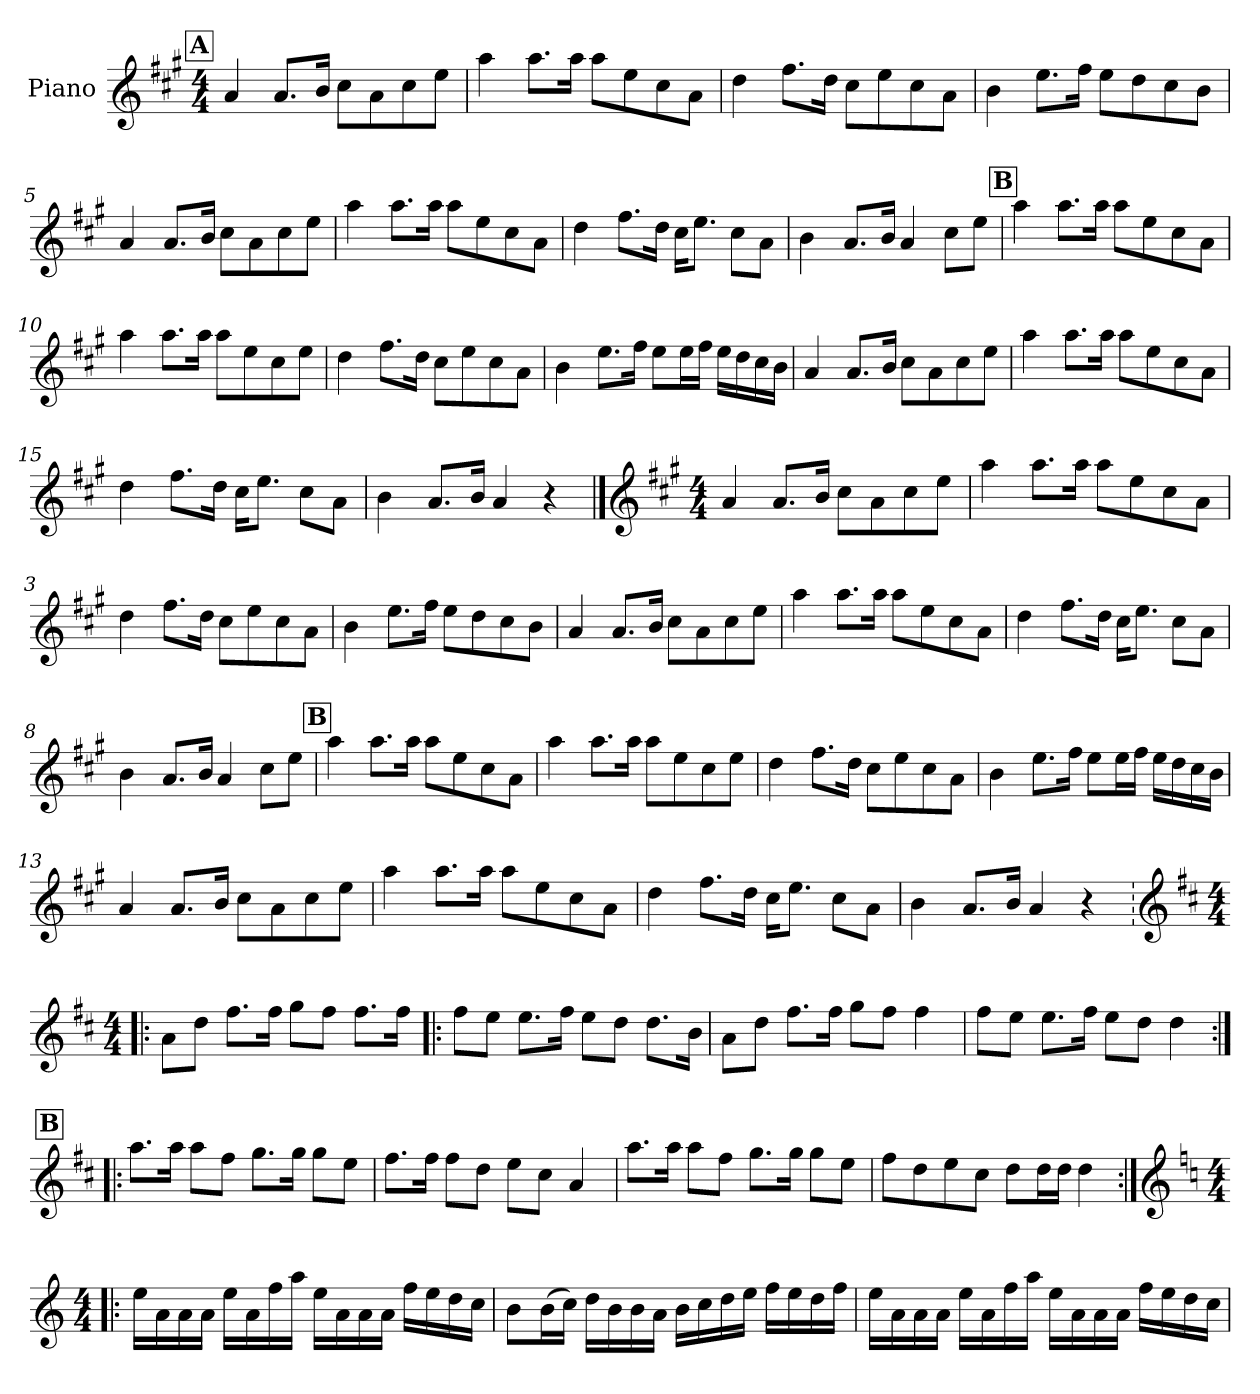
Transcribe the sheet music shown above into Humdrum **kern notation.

**kern
*part1
*staff1
*I"Piano
*I'Pno.
*clefG2
*k[f#c#g#]
*M4/4
*MM120
!!LO:REH:place=s1:a:B:fs=14:t=A
=1
4a/
8.a/L
16b/Jk
8cc#\L
8a\
8cc#\
8ee\J
=2
4aa\
8.aa\L
16aa\Jk
8aa\L
8ee\
8cc#\
8a\J
=3
4dd\
8.ff#\L
16dd\Jk
8cc#\L
8ee\
8cc#\
8a\J
=4
4b\
8.ee\L
16ff#\Jk
8ee\L
8dd\
8cc#\
8b\J
!!LO:LB:g=z
=5
4a/
8.a/L
16b/Jk
8cc#\L
8a\
8cc#\
8ee\J
=6
4aa\
8.aa\L
16aa\Jk
8aa\L
8ee\
8cc#\
8a\J
=7
4dd\
8.ff#\L
16dd\Jk
16cc#\KL
8.ee\J
8cc#\L
8a\J
=8
4b\
8.a/L
16b/Jk
4a/
8cc#\L
8ee\J
!!LO:LB:g=z
!!LO:REH:place=s1:a:B:fs=14:t=B
=9
4aa\
8.aa\L
16aa\Jk
8aa\L
8ee\
8cc#\
8a\J
=10
4aa\
8.aa\L
16aa\Jk
8aa\L
8ee\
8cc#\
8ee\J
=11
4dd\
8.ff#\L
16dd\Jk
8cc#\L
8ee\
8cc#\
8a\J
=12
4b\
8.ee\L
16ff#\Jk
8ee\L
16ee\L
16ff#\JJ
16ee\LL
16dd\
16cc#\
16b\JJ
!!LO:LB:g=z
=13
4a/
8.a/L
16b/Jk
8cc#\L
8a\
8cc#\
8ee\J
=14
4aa\
8.aa\L
16aa\Jk
8aa\L
8ee\
8cc#\
8a\J
=15
4dd\
8.ff#\L
16dd\Jk
16cc#\KL
8.ee\J
8cc#\L
8a\J
=16
4b\
8.a/L
16b/Jk
4a/
4r
==1
!!LO:REH:place=s1:a:B:fs=14:t=A
*clefG2
*k[f#c#g#]
*M4/4
*MM120
4a/
8.a/L
16b/Jk
8cc#\L
8a\
8cc#\
8ee\J
=2
4aa\
8.aa\L
16aa\Jk
8aa\L
8ee\
8cc#\
8a\J
=3
4dd\
8.ff#\L
16dd\Jk
8cc#\L
8ee\
8cc#\
8a\J
=4
4b\
8.ee\L
16ff#\Jk
8ee\L
8dd\
8cc#\
8b\J
!!LO:LB:g=z
=5
4a/
8.a/L
16b/Jk
8cc#\L
8a\
8cc#\
8ee\J
=6
4aa\
8.aa\L
16aa\Jk
8aa\L
8ee\
8cc#\
8a\J
=7
4dd\
8.ff#\L
16dd\Jk
16cc#\KL
8.ee\J
8cc#\L
8a\J
=8
4b\
8.a/L
16b/Jk
4a/
8cc#\L
8ee\J
!!LO:LB:g=z
!!LO:REH:place=s1:a:B:fs=14:t=B
=9
4aa\
8.aa\L
16aa\Jk
8aa\L
8ee\
8cc#\
8a\J
=10
4aa\
8.aa\L
16aa\Jk
8aa\L
8ee\
8cc#\
8ee\J
=11
4dd\
8.ff#\L
16dd\Jk
8cc#\L
8ee\
8cc#\
8a\J
=12
4b\
8.ee\L
16ff#\Jk
8ee\L
16ee\L
16ff#\JJ
16ee\LL
16dd\
16cc#\
16b\JJ
!!LO:LB:g=z
=13
4a/
8.a/L
16b/Jk
8cc#\L
8a\
8cc#\
8ee\J
=14
4aa\
8.aa\L
16aa\Jk
8aa\L
8ee\
8cc#\
8a\J
=15
4dd\
8.ff#\L
16dd\Jk
16cc#\KL
8.ee\J
8cc#\L
8a\J
=16
4b\
8.a/L
16b/Jk
4a/
4r
=1|!:
!!LO:REH:place=s1:a:B:fs=14:t=A
*clefG2
*k[f#c#]
*M4/4
*MM120
8a\L
8dd\J
8.ff#\L
16ff#\Jk
8gg\L
8ff#\J
8.ff#\L
16ff#\Jk
=2
8ff#\L
8ee\J
8.ee\L
16ff#\Jk
8ee\L
8dd\J
8.dd\L
16b\Jk
=3
8a\L
8dd\J
8.ff#\L
16ff#\Jk
8gg\L
8ff#\J
4ff#\
=4
8ff#\L
8ee\J
8.ee\L
16ff#\Jk
8ee\L
8dd\J
4dd\
!!LO:LB:g=z
!!LO:REH:place=s1:a:B:fs=14:t=B
=5:|!|:
8.aa\L
16aa\Jk
8aa\L
8ff#\J
8.gg\L
16gg\Jk
8gg\L
8ee\J
=6
8.ff#\L
16ff#\Jk
8ff#\L
8dd\J
8ee\L
8cc#\J
4a/
=7
8.aa\L
16aa\Jk
8aa\L
8ff#\J
8.gg\L
16gg\Jk
8gg\L
8ee\J
=8
8ff#\L
8dd\
8ee\
8cc#\J
8dd\L
16dd\L
16dd\JJ
4dd\
=1:|!|:
!!LO:REH:place=s1:a:B:fs=14:t=A
*clefG2
*k[]
*M4/4
*MM120
16ee\LL
16a\
16a\
16a\JJ
16ee\LL
16a\
16ff\
16aa\JJ
16ee\LL
16a\
16a\
16a\JJ
16ff\LL
16ee\
16dd\
16cc\JJ
=2
8b\L
(16b\L
16cc\JJ)
16dd\LL
16b\
16b\
16a\JJ
16b\LL
16cc\
16dd\
16ee\JJ
16ff\LL
16ee\
16dd\
16ff\JJ
!!LO:LB:g=z
=3
16ee\LL
16a\
16a\
16a\JJ
16ee\LL
16a\
16ff\
16aa\JJ
16ee\LL
16a\
16a\
16a\JJ
16ff\LL
16ee\
16dd\
16cc\JJ
=
*-
